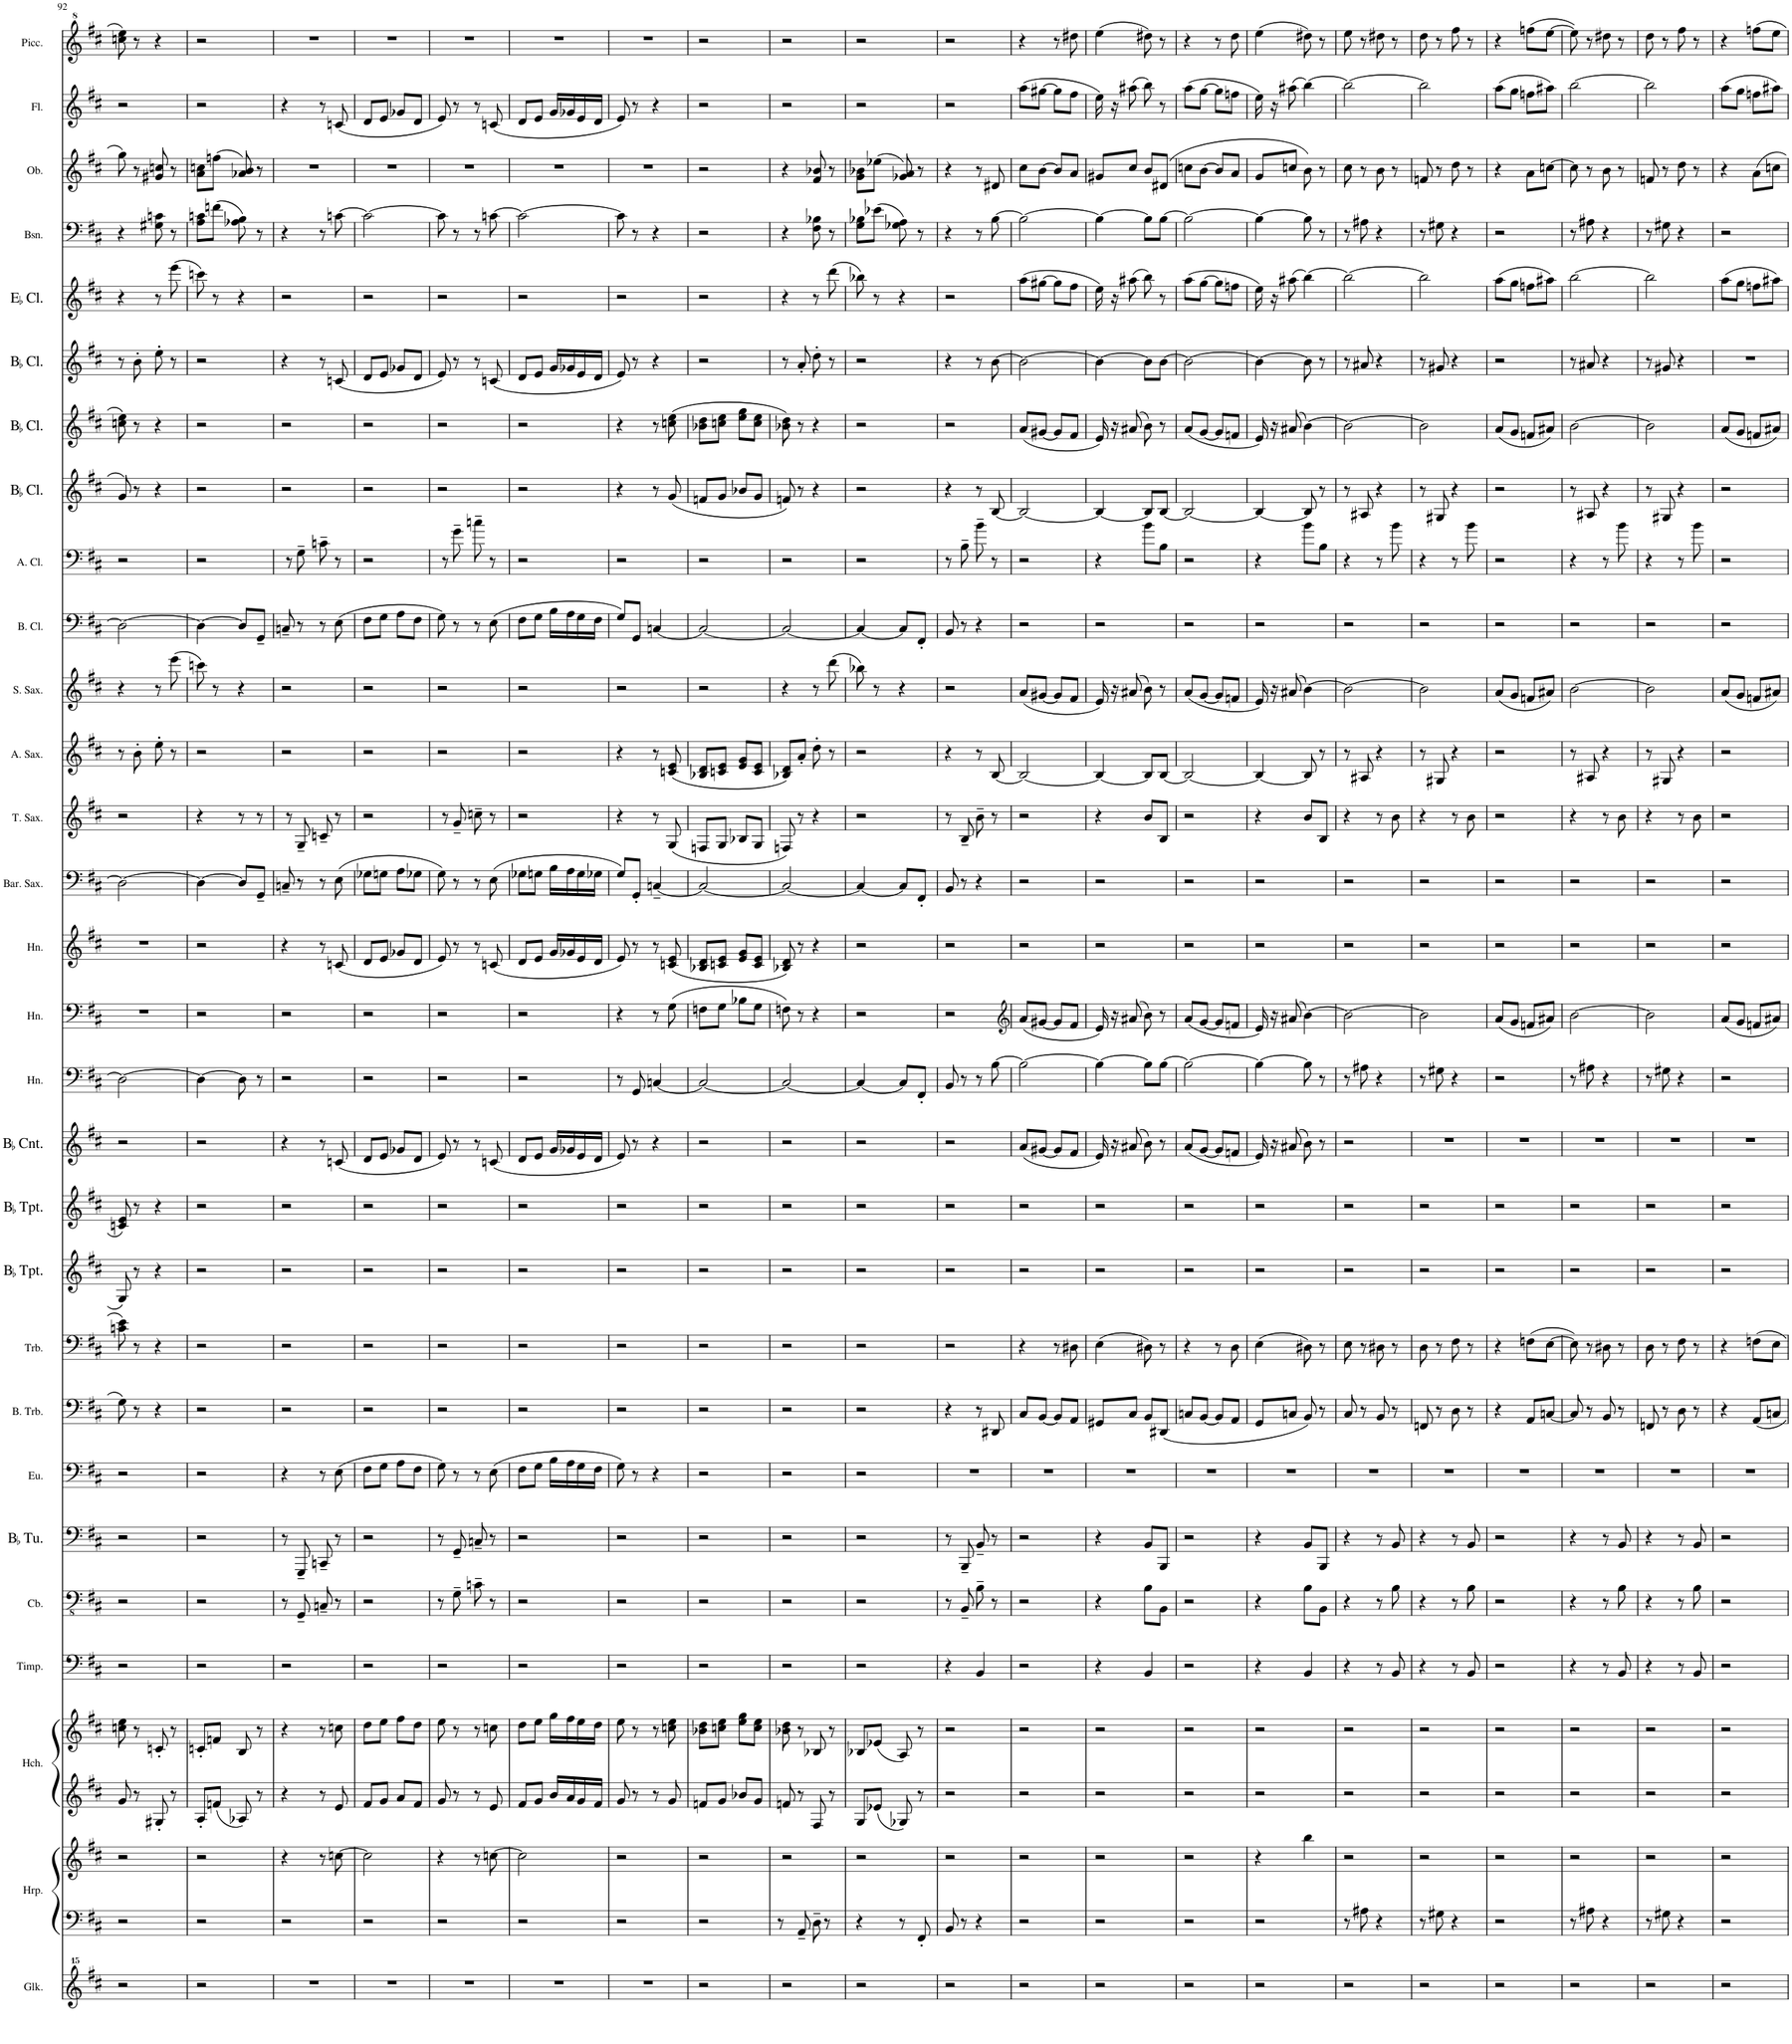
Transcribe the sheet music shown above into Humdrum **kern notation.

**kern	**kern	**kern	**kern	**kern	**kern	**kern	**kern	**kern	**kern	**kern	**kern	**kern	**kern	**kern	**kern	**kern	**kern	**kern	**kern	**kern	**kern	**kern	**kern	**kern	**kern	**kern	**kern	**kern	**kern	**kern
*part29	*part28	*part28	*part27	*part27	*part26	*part25	*part24	*part23	*part22	*part21	*part20	*part19	*part18	*part17	*part16	*part15	*part14	*part13	*part12	*part11	*part10	*part9	*part8	*part7	*part6	*part5	*part4	*part3	*part2	*part1
*staff31	*staff30	*staff29	*staff28	*staff27	*staff26	*staff25	*staff24	*staff23	*staff22	*staff21	*staff20	*staff19	*staff18	*staff17	*staff16	*staff15	*staff14	*staff13	*staff12	*staff11	*staff10	*staff9	*staff8	*staff7	*staff6	*staff5	*staff4	*staff3	*staff2	*staff1
*I"Glockenspiel	*I"Harp	*	*I"Harpsichord	*	*I"Timpani	*I"Double Bass	*I"BaccidentalFlat Tuba	*I"Euphonium	*I"Bass Trombone	*I"Trombone	*I"BaccidentalFlat Trumpet	*I"BaccidentalFlat Trumpet	*I"BaccidentalFlat Cornet	*I"Horn	*I"Horn	*I"Horn	*I"Baritone Saxophone	*I"Tenor Saxophone	*I"Alto Saxophone	*I"Soprano Saxophone	*I"Bass Clarinet	*I"Alto Clarinet	*I"BaccidentalFlat Clarinet	*I"BaccidentalFlat Clarinet	*I"BaccidentalFlat Clarinet	*I"EaccidentalFlat Clarinet	*I"Bassoon	*I"Oboe	*I"Flute	*I"Piccolo
*I'Glk.	*I'Hrp.	*	*I'Hch.	*	*I'Timp.	*	*I'BaccidentalFlat Tu.	*I'Eu.	*I'B. Trb.	*I'Trb.	*I'BaccidentalFlat Tpt.	*I'BaccidentalFlat Tpt.	*I'BaccidentalFlat Cnt.	*I'Hn.	*I'Hn.	*I'Hn.	*I'Bar. Sax.	*I'T. Sax.	*I'A. Sax.	*I'S. Sax.	*I'B. Cl.	*I'A. Cl.	*I'BaccidentalFlat Cl.	*I'BaccidentalFlat Cl.	*I'BaccidentalFlat Cl.	*I'EaccidentalFlat Cl.	*I'Bsn.	*I'Ob.	*I'Fl.	*I'Picc.
!!LO:PB:g=z
*clefG^^2	*clefF4	*clefG2	*clefG2	*clefG2	*clefF4	*clefFv4	*clefF4	*clefF4	*clefF4	*clefF4	*clefG2	*clefG2	*clefG2	*clefF4	*clefF4	*clefG2	*clefF4	*clefG2	*clefG2	*clefG2	*clefF4	*clefF4	*clefG2	*clefG2	*clefG2	*clefG2	*clefF4	*clefG2	*clefG2	*clefG^2
*	*	*	*	*	*	*Trd7c12	*	*	*	*	*Trd1c2	*Trd1c2	*Trd1c2	*Trd4c7	*Trd4c7	*Trd4c7	*Trd12c21	*Trd8c14	*Trd5c9	*Trd1c2	*Trd8c14	*Trd1c2	*Trd1c2	*Trd1c2	*Trd1c2	*Trd-2c-3	*	*	*	*Trd-7c-12
*k[f#c#]	*k[f#c#]	*k[f#c#]	*k[f#c#]	*k[f#c#]	*k[f#c#]	*k[f#c#]	*k[f#c#]	*k[f#c#]	*k[f#c#]	*k[f#c#]	*k[f#c#]	*k[f#c#]	*k[f#c#]	*k[f#c#]	*k[f#c#]	*k[f#c#]	*k[f#c#]	*k[f#c#]	*k[f#c#]	*k[f#c#]	*k[f#c#]	*k[f#c#]	*k[f#c#]	*k[f#c#]	*k[f#c#]	*k[f#c#]	*k[f#c#]	*k[f#c#]	*k[f#c#]	*k[f#c#]
*M2/4	*M2/4	*M2/4	*M2/4	*M2/4	*M2/4	*M2/4	*M2/4	*M2/4	*M2/4	*M2/4	*M2/4	*M2/4	*M2/4	*M2/4	*M2/4	*M2/4	*M2/4	*M2/4	*M2/4	*M2/4	*M2/4	*M2/4	*M2/4	*M2/4	*M2/4	*M2/4	*M2/4	*M2/4	*M2/4	*M2/4
=92	=92	=92	=92	=92	=92	=92	=92	=92	=92	=92	=92	=92	=92	=92	=92	=92	=92	=92	=92	=92	=92	=92	=92	=92	=92	=92	=92	=92	=92	=92
2r	2r	2r	8g/	8ccn\ 8ee\	2r	2r	2r	2r	8G\	8cn\ 8e\	8G/	8cn/ 8e/	2r	2D\_	2r	2r	2D\_	2r	8r	4r	2D\_	2r	8g/	8ccn\ 8ee\	8r	4r	4r	8gg\	2r	8cccn\ 8eee\
.	.	.	8r	8r	.	.	.	.	8r	8r	8r	8r	.	.	.	.	.	.	8b'\	.	.	.	8r	8r	8b'\	.	.	8r	.	8r
.	.	.	8G#X'/	8cn'/	.	.	.	.	4r	4r	4r	4r	.	.	.	.	.	.	8ee'\	8r	.	.	4r	4r	8ee'\	8r	8G#X\ 8cn\	8g#X/ 8ccn/	.	4r
.	.	.	8r	8r	.	.	.	.	.	.	.	.	.	.	.	.	.	.	8r	(8eee\	.	.	.	.	8r	(8eee\	8r	8r	.	.
=93	=93	=93	=93	=93	=93	=93	=93	=93	=93	=93	=93	=93	=93	=93	=93	=93	=93	=93	=93	=93	=93	=93	=93	=93	=93	=93	=93	=93	=93	=93
2r	2r	2r	8A'/L	8cn'/L	2r	2r	2r	2r	2r	2r	2r	2r	2r	4D\_	2r	2r	4D\_	4r	2r	8cccn\)	4D\_	2r	2r	2r	2r	8cccn\)	8A\ 8cn\L	8a\ 8ccn\L	2r	2r
.	.	.	8fn/J	8fn/J	.	.	.	.	.	.	.	.	.	.	.	.	.	.	.	8r	.	.	.	.	.	8r	(8fn\J	(8ffn\J	.	.
.	.	.	8A-X/	8B/	.	.	.	.	.	.	.	.	.	8D\]	.	.	8D/L]	8r	.	4r	8D/L]	.	.	.	.	4r	8A-X\ 8B\)	8a-X/ 8b/)	.	.
.	.	.	8r	8r	.	.	.	.	.	.	.	.	.	8r	.	.	8GG~/J	8r	.	.	8GG~/J	.	.	.	.	.	8r	8r	.	.
=94	=94	=94	=94	=94	=94	=94	=94	=94	=94	=94	=94	=94	=94	=94	=94	=94	=94	=94	=94	=94	=94	=94	=94	=94	=94	=94	=94	=94	=94	=94
2r	2r	4r	4r	4r	2r	8r	8r	4r	2r	2r	2r	2r	4r	2r	2r	4r	8Cn~/	8r	2r	2r	8Cn~/	8r	2r	2r	4r	2r	4r	2r	4r	2r
.	.	.	.	.	.	8GGG~/	8GGG~/	.	.	.	.	.	.	.	.	.	8r	8G~/	.	.	8r	8G~\	.	.	.	.	.	.	.	.
.	.	8r	8r	8r	.	8CCn~/	8CCn~/	8r	.	.	.	.	8r	.	.	8r	8r	8cn~/	.	.	8r	8cn~\	.	.	8r	.	8r	.	8r	.
.	.	[8ccn\	8e/	8ccn\	.	8r	8r	(8E\	.	.	.	.	(8cn/	.	.	(8cn/	(8E\	8r	.	.	(8E\	8r	.	.	(8cn/	.	[8cn\	.	(8cn/	.
=95	=95	=95	=95	=95	=95	=95	=95	=95	=95	=95	=95	=95	=95	=95	=95	=95	=95	=95	=95	=95	=95	=95	=95	=95	=95	=95	=95	=95	=95	=95
2r	2r	2cc\]	8f#/L	8dd\L	2r	2r	2r	8F#\L	2r	2r	2r	2r	8d/L	2r	2r	8d/L	8G-X\L	2r	2r	2r	8F#\L	2r	2r	2r	8d/L	2r	2c\_	2r	8d/L	2r
.	.	.	8g/J	8ee\J	.	.	.	8G\J	.	.	.	.	8e/J	.	.	8e/J	8Gn\J	.	.	.	8G\J	.	.	.	8e/J	.	.	.	8e/J	.
.	.	.	8a/L	8ff#\L	.	.	.	8A\L	.	.	.	.	8g-X/L	.	.	8g-X/L	8A\L	.	.	.	8A\L	.	.	.	8g-X/L	.	.	.	8g-X/L	.
.	.	.	8f#/J	8dd\J	.	.	.	8F#\J	.	.	.	.	8d/J	.	.	8d/J	8G-X\J	.	.	.	8F#\J	.	.	.	8d/J	.	.	.	8d/J	.
=96	=96	=96	=96	=96	=96	=96	=96	=96	=96	=96	=96	=96	=96	=96	=96	=96	=96	=96	=96	=96	=96	=96	=96	=96	=96	=96	=96	=96	=96	=96
2r	2r	4r	8g/	8ee\	2r	8r	8r	8G\)	2r	2r	2r	2r	8e/)	2r	2r	8e/)	8G\)	8r	2r	2r	8G\)	8r	2r	2r	8e/)	2r	8c\]	2r	8e/)	2r
.	.	.	8r	8r	.	8GG~\	8GG~/	8r	.	.	.	.	8r	.	.	8r	8r	8g~/	.	.	8r	8g~\	.	.	8r	.	8r	.	8r	.
.	.	8r	8r	8r	.	8Cn~\	8Cn~/	8r	.	.	.	.	8r	.	.	8r	8r	8ccn~\	.	.	8r	8ccn~\	.	.	8r	.	8r	.	8r	.
.	.	[8ccn\	8e/	8ccn\	.	8r	8r	(8E\	.	.	.	.	(8cn/	.	.	(8cn/	(8E\	8r	.	.	(8E\	8r	.	.	(8cn/	.	[8cn\	.	(8cn/	.
=97	=97	=97	=97	=97	=97	=97	=97	=97	=97	=97	=97	=97	=97	=97	=97	=97	=97	=97	=97	=97	=97	=97	=97	=97	=97	=97	=97	=97	=97	=97
2r	2r	2cc\]	8f#/L	8dd\L	2r	2r	2r	8F#\L	2r	2r	2r	2r	8d/L	2r	2r	8d/L	8G-X\L	2r	2r	2r	8F#\L	2r	2r	2r	8d/L	2r	2c\_	2r	8d/L	2r
.	.	.	8g/J	8ee\J	.	.	.	8G\J	.	.	.	.	8e/J	.	.	8e/J	8Gn\J	.	.	.	8G\J	.	.	.	8e/J	.	.	.	8e/J	.
.	.	.	16b/LL	16gg\LL	.	.	.	16B\LL	.	.	.	.	16g/LL	.	.	16g/LL	16B\LL	.	.	.	16B\LL	.	.	.	16g/LL	.	.	.	16g/LL	.
.	.	.	16a/	16ff#\	.	.	.	16A\	.	.	.	.	16g-X/	.	.	16g-X/	16A\	.	.	.	16A\	.	.	.	16g-X/	.	.	.	16g-X/	.
.	.	.	16g/	16ee\	.	.	.	16G\	.	.	.	.	16e/	.	.	16e/	16G\	.	.	.	16G\	.	.	.	16e/	.	.	.	16e/	.
.	.	.	16f#/JJ	16dd\JJ	.	.	.	16F#\JJ	.	.	.	.	16d/JJ	.	.	16d/JJ	16G-X\JJ	.	.	.	16F#\JJ	.	.	.	16d/JJ	.	.	.	16d/JJ	.
=98	=98	=98	=98	=98	=98	=98	=98	=98	=98	=98	=98	=98	=98	=98	=98	=98	=98	=98	=98	=98	=98	=98	=98	=98	=98	=98	=98	=98	=98	=98
2r	2r	2r	8g/	8ee\	2r	2r	2r	8G\)	2r	2r	2r	2r	8e/)	8r	4r	8e/)	8G/L)	4r	4r	2r	8G/L)	2r	4r	4r	8e/)	2r	8c\]	2r	8e/)	2r
.	.	.	8r	8r	.	.	.	8r	.	.	.	.	8r	8GG/	.	8r	8GG'/J	.	.	.	8GG/J	.	.	.	8r	.	8r	.	8r	.
.	.	.	8r	8r	.	.	.	4r	.	.	.	.	4r	[4Cn/	8r	8r	[4Cn~/	8r	8r	.	[4Cn/	.	8r	8r	4r	.	4r	.	4r	.
.	.	.	8g/	8ccn\ 8ee\	.	.	.	.	.	.	.	.	.	.	(8G\	(8cn/ 8e/	.	(8G/	(8cn/ 8e/	.	.	.	(8g/	(8ccn\ 8ee\	.	.	.	.	.	.
=99	=99	=99	=99	=99	=99	=99	=99	=99	=99	=99	=99	=99	=99	=99	=99	=99	=99	=99	=99	=99	=99	=99	=99	=99	=99	=99	=99	=99	=99	=99
2r	2r	2r	8fn/L	8b-X\ 8dd\L	2r	2r	2r	2r	2r	2r	2r	2r	2r	2C/_	8Fn\L	8B-X/ 8d/L	2C/_	8Fn/L	8B-X/ 8d/L	2r	2C/_	2r	8fn/L	8b-X\ 8dd\L	2r	2r	2r	2r	2r	2r
.	.	.	8g/J	8ccn\ 8ee\J	.	.	.	.	.	.	.	.	.	.	8G\J	8cn/ 8e/J	.	8G/J	8cn/ 8e/J	.	.	.	8g/J	8ccn\ 8ee\J	.	.	.	.	.	.
.	.	.	8b-X/L	8ee\ 8gg\L	.	.	.	.	.	.	.	.	.	.	8B-X\L	8e/ 8g/L	.	8B-X/L	8e/ 8g/L	.	.	.	8b-X/L	8ee\ 8gg\L	.	.	.	.	.	.
.	.	.	8g/J	8cc\ 8ee\J	.	.	.	.	.	.	.	.	.	.	8G\J	8c/ 8e/J	.	8G/J	8c/ 8e/J	.	.	.	8g/J	8cc\ 8ee\J	.	.	.	.	.	.
=100	=100	=100	=100	=100	=100	=100	=100	=100	=100	=100	=100	=100	=100	=100	=100	=100	=100	=100	=100	=100	=100	=100	=100	=100	=100	=100	=100	=100	=100	=100
2r	8r	2r	8fn/	8b-X\ 8dd\	2r	2r	2r	2r	2r	2r	2r	2r	2r	2C/_	8Fn\)	8B-X/ 8d/)	2C/_	8Fn/)	8B-X/ 8d/L)	4r	2C/_	2r	8fn/)	8b-X\ 8dd\)	8r	4r	4r	4r	2r	2r
.	8AA~/	.	8r	8r	.	.	.	.	.	.	.	.	.	.	8r	8r	.	8r	8a'/J	.	.	.	8r	8r	8a'/	.	.	.	.	.
.	8D~\	.	8F#/	8B-X/	.	.	.	.	.	.	.	.	.	.	4r	4r	.	4r	8dd'\	8r	.	.	4r	4r	8dd'\	8r	8F#\ 8B-X\	8f#/ 8b-X/	.	.
.	8r	.	8r	8r	.	.	.	.	.	.	.	.	.	.	.	.	.	.	8r	(8ddd\	.	.	.	.	8r	(8ddd\	8r	8r	.	.
=101	=101	=101	=101	=101	=101	=101	=101	=101	=101	=101	=101	=101	=101	=101	=101	=101	=101	=101	=101	=101	=101	=101	=101	=101	=101	=101	=101	=101	=101	=101
2r	4r	2r	8G/L	8B-X/L	2r	2r	2r	2r	2r	2r	2r	2r	2r	4C/_	2r	2r	4C/_	2r	2r	8bb-X\)	4C/_	2r	2r	2r	2r	8bb-X\)	8G\ 8B-X\L	8g\ 8b-X\L	2r	2r
.	.	.	8e-X/J	(8e-X/J	.	.	.	.	.	.	.	.	.	.	.	.	.	.	.	8r	.	.	.	.	.	8r	(8e-X\J	(8ee-X\J	.	.
.	8r	.	8G-X/	8A/)	.	.	.	.	.	.	.	.	.	8C/L]	.	.	8C/L]	.	.	4r	8C/L]	.	.	.	.	4r	8G-X\ 8A\)	8g-X/ 8a/)	.	.
.	8FF#'/	.	8r	8r	.	.	.	.	.	.	.	.	.	8FF#'/J	.	.	8FF#'/J	.	.	.	8FF#'/J	.	.	.	.	.	8r	8r	.	.
=102	=102	=102	=102	=102	=102	=102	=102	=102	=102	=102	=102	=102	=102	=102	=102	=102	=102	=102	=102	=102	=102	=102	=102	=102	=102	=102	=102	=102	=102	=102
2r	8BB/	2r	2r	2r	4r	8r	8r	2r	4r	2r	2r	2r	2r	8BB/	2r	2r	8BB/	8r	4r	2r	8BB/	8r	4r	2r	4r	2r	4r	4r	2r	2r
.	8r	.	.	.	.	8BBB~/	8BBB~/	.	.	.	.	.	.	8r	.	.	8r	8B~/	.	.	8r	8B~\	.	.	.	.	.	.	.	.
.	4r	.	.	.	4BB/	8BB~\	8BB~/	.	8r	.	.	.	.	8r	.	.	4r	8b~\	8r	.	4r	8b~\	8r	.	8r	.	8r	8r	.	.
.	.	.	.	.	.	8r	8r	.	8DD#X/	.	.	.	.	[8B\	.	.	.	8r	[8B/	.	.	8r	[8B/	.	[8b\	.	[8B\	8d#X/	.	.
=103	=103	=103	=103	=103	=103	=103	=103	=103	=103	=103	=103	=103	=103	=103	=103	=103	=103	=103	=103	=103	=103	=103	=103	=103	=103	=103	=103	=103	=103	=103
*	*	*	*	*	*	*	*	*	*	*	*	*	*	*	*clefG2	*	*	*	*	*	*	*	*	*	*	*	*	*	*	*
2r	2r	2r	2r	2r	2r	2r	2r	2r	8C#/L	4r	2r	2r	(8a/L	2B\_	(8a/L	2r	2r	2r	2B/_	(8a/L	2r	2r	2B/_	(8a/L	2b\_	(8aa\L	2B\_	8cc#\L	(8aa\L	4r
.	.	.	.	.	.	.	.	.	[8BB/J	.	.	.	[8g#X/J	.	[8g#X/J	.	.	.	.	[8g#X/J	.	.	.	[8g#X/J	.	[8gg#X\J	.	[8b\J	[8gg#X\J	.
.	.	.	.	.	.	.	.	.	8BB/L]	8r	.	.	8g#/L]	.	8g#/L]	.	.	.	.	8g#/L]	.	.	.	8g#/L]	.	8gg#\L]	.	8b/L]	8gg#\L]	8r
.	.	.	.	.	.	.	.	.	8AA/J	8D#X\	.	.	8f#/J	.	8f#/J	.	.	.	.	8f#/J	.	.	.	8f#/J	.	8ff#\J	.	8a/J	8ff#\J	8ddd#X\
=104	=104	=104	=104	=104	=104	=104	=104	=104	=104	=104	=104	=104	=104	=104	=104	=104	=104	=104	=104	=104	=104	=104	=104	=104	=104	=104	=104	=104	=104	=104
2r	2r	2r	2r	2r	4r	4r	4r	2r	8GG#X/L	(4E\	2r	2r	16e/)	4B\_	16e/)	2r	2r	4r	4B/_	16e/)	2r	4r	4B/_	16e/)	4b\_	16ee\)	4B\_	8g#X/L	16ee\)	(4eee\
.	.	.	.	.	.	.	.	.	.	.	.	.	16r	.	16r	.	.	.	.	16r	.	.	.	16r	.	16r	.	.	16r	.
.	.	.	.	.	.	.	.	.	8C#/J	.	.	.	(8a#X/	.	(8a#X/	.	.	.	.	(8a#X/	.	.	.	(8a#X/	.	(8aa#X\	.	8cc#/J	(8aa#X\	.
.	.	.	.	.	4BB/	8BB\L	8BB/L	.	8BB/L	8D#X\)	.	.	8b\)	8B\L]	8b\)	.	.	8b/L	8B/L]	8b\)	.	8b\L	8B/L]	8b\)	8b\L]	8bb\)	8B\L]	8b/L	8bb\)	8ddd#X\)
.	.	.	.	.	.	8BBB\J	8BBB/J	.	(8DD#X/J	8r	.	.	8r	[8B\J	8r	.	.	8B/J	[8B/J	8r	.	8B\J	[8B/J	8r	[8b\J	8r	[8B\J	(8d#X/J	8r	8r
=105	=105	=105	=105	=105	=105	=105	=105	=105	=105	=105	=105	=105	=105	=105	=105	=105	=105	=105	=105	=105	=105	=105	=105	=105	=105	=105	=105	=105	=105	=105
2r	2r	2r	2r	2r	2r	2r	2r	2r	8Cn/L	4r	2r	2r	(8a/L	2B\_	(8a/L	2r	2r	2r	2B/_	(8a/L	2r	2r	2B/_	(8a/L	2b\_	(8aa\L	2B\_	8ccn\L	(8aa\L	4r
.	.	.	.	.	.	.	.	.	[8BB/J	.	.	.	[8g/J	.	[8g/J	.	.	.	.	[8g/J	.	.	.	[8g/J	.	[8gg\J	.	[8b\J	[8gg\J	.
.	.	.	.	.	.	.	.	.	8BB/L]	8r	.	.	8g/L]	.	8g/L]	.	.	.	.	8g/L]	.	.	.	8g/L]	.	8gg\L]	.	8b/L]	8gg\L]	8r
.	.	.	.	.	.	.	.	.	8AA/J	8D\	.	.	8fn/J	.	8fn/J	.	.	.	.	8fn/J	.	.	.	8fn/J	.	8ffn\J	.	8a/J	8ffn\J	8ddd\
=106	=106	=106	=106	=106	=106	=106	=106	=106	=106	=106	=106	=106	=106	=106	=106	=106	=106	=106	=106	=106	=106	=106	=106	=106	=106	=106	=106	=106	=106	=106
2r	2r	4r	2r	2r	4r	4r	4r	2r	8GG/L	(4E\	2r	2r	16e/)	4B\_	16e/)	2r	2r	4r	4B/_	16e/)	2r	4r	4B/_	16e/)	4b\_	16ee\)	4B\_	8g/L	16ee\)	(4eee\
.	.	.	.	.	.	.	.	.	.	.	.	.	16r	.	16r	.	.	.	.	16r	.	.	.	16r	.	16r	.	.	16r	.
.	.	.	.	.	.	.	.	.	8Cn/J	.	.	.	(8a#X/	.	(8a#X/	.	.	.	.	(8a#X/	.	.	.	(8a#X/	.	(8aa#X\	.	8ccn/J	(8aa#X\	.
.	.	4bb\	.	.	4BB/	8BB\L	8BB/L	.	8BB/)	8D#X\)	.	.	8b\)	8B\]	[4b\)	.	.	8b/L	8B/]	[4b\)	.	8b\L	8B/]	[4b\)	8b\]	[4bb\)	8B\]	8b\)	[4bb\)	8ddd#X\)
.	.	.	.	.	.	8BBB\J	8BBB/J	.	8r	8r	.	.	8r	8r	.	.	.	8B/J	8r	.	.	8B\J	8r	.	8r	.	8r	8r	.	8r
=107	=107	=107	=107	=107	=107	=107	=107	=107	=107	=107	=107	=107	=107	=107	=107	=107	=107	=107	=107	=107	=107	=107	=107	=107	=107	=107	=107	=107	=107	=107
2r	8r	2r	2r	2r	4r	4r	4r	2r	8C#/	8E\	2r	2r	2r	8r	2b\_	2r	2r	4r	8r	2b\_	2r	4r	8r	2b\_	8r	2bb\_	8r	8cc#\	2bb\_	8eee\
.	8A#X\	.	.	.	.	.	.	.	8r	8r	.	.	.	8A#X\	.	.	.	.	8A#X/	.	.	.	8A#X/	.	8a#X/	.	8A#X\	8r	.	8r
.	4r	.	.	.	8r	8r	8r	.	8BB/	8D#X\	.	.	.	4r	.	.	.	8r	4r	.	.	8r	4r	.	4r	.	4r	8b\	.	8ddd#X\
.	.	.	.	.	8BB/	8BB\	8BB/	.	8r	8r	.	.	.	.	.	.	.	8b\	.	.	.	8b\	.	.	.	.	.	8r	.	8r
=108	=108	=108	=108	=108	=108	=108	=108	=108	=108	=108	=108	=108	=108	=108	=108	=108	=108	=108	=108	=108	=108	=108	=108	=108	=108	=108	=108	=108	=108	=108
2r	8r	2r	2r	2r	4r	4r	4r	2r	8FFn/	8D\	2r	2r	2r	8r	2b\]	2r	2r	4r	8r	2b\]	2r	4r	8r	2b\]	8r	2bb\]	8r	8fn/	2bb\]	8ddd\
.	8G#X\	.	.	.	.	.	.	.	8r	8r	.	.	.	8G#X\	.	.	.	.	8G#X/	.	.	.	8G#X/	.	8g#X/	.	8G#X\	8r	.	8r
.	4r	.	.	.	8r	8r	8r	.	8D\	8F#\	.	.	.	4r	.	.	.	8r	4r	.	.	8r	4r	.	4r	.	4r	8dd\	.	8fff#\
.	.	.	.	.	8BB/	8BB\	8BB/	.	8r	8r	.	.	.	.	.	.	.	8b\	.	.	.	8b\	.	.	.	.	.	8r	.	8r
=109	=109	=109	=109	=109	=109	=109	=109	=109	=109	=109	=109	=109	=109	=109	=109	=109	=109	=109	=109	=109	=109	=109	=109	=109	=109	=109	=109	=109	=109	=109
2r	2r	2r	2r	2r	2r	2r	2r	2r	4r	4r	2r	2r	2r	2r	(8a/L	2r	2r	2r	2r	(8a/L	2r	2r	2r	(8a/L	2r	(8aa\L	2r	4r	(8aa\L	4r
.	.	.	.	.	.	.	.	.	.	.	.	.	.	.	8g/J	.	.	.	.	8g/J	.	.	.	8g/J	.	8gg\J	.	.	8gg\J	.
.	.	.	.	.	.	.	.	.	8AA/L	(8Fn\L	.	.	.	.	8fn/L	.	.	.	.	8fn/L	.	.	.	8fn/L	.	8ffn\L	.	8a\L	8ffn\L	(8fffn\L
.	.	.	.	.	.	.	.	.	[8Cn/J	[8E\J	.	.	.	.	8a#X/J)	.	.	.	.	8a#X/J)	.	.	.	8a#X/J)	.	8aa#X\J)	.	[8ccn\J	8aa#X\J)	[8eee\J
=110	=110	=110	=110	=110	=110	=110	=110	=110	=110	=110	=110	=110	=110	=110	=110	=110	=110	=110	=110	=110	=110	=110	=110	=110	=110	=110	=110	=110	=110	=110
2r	8r	2r	2r	2r	4r	4r	4r	2r	8C/]	8E\])	2r	2r	2r	8r	[2b\	2r	2r	4r	8r	[2b\	2r	4r	8r	[2b\	8r	[2bb\	8r	8cc\]	[2bb\	8eee\])
.	8A#X\	.	.	.	.	.	.	.	8r	8r	.	.	.	8A#X\	.	.	.	.	8A#X/	.	.	.	8A#X/	.	8a#X/	.	8A#X\	8r	.	8r
.	4r	.	.	.	8r	8r	8r	.	8BB/	8D#X\	.	.	.	4r	.	.	.	8r	4r	.	.	8r	4r	.	4r	.	4r	8b\	.	8ddd#X\
.	.	.	.	.	8BB/	8BB\	8BB/	.	8r	8r	.	.	.	.	.	.	.	8b\	.	.	.	8b\	.	.	.	.	.	8r	.	8r
=111	=111	=111	=111	=111	=111	=111	=111	=111	=111	=111	=111	=111	=111	=111	=111	=111	=111	=111	=111	=111	=111	=111	=111	=111	=111	=111	=111	=111	=111	=111
2r	8r	2r	2r	2r	4r	4r	4r	2r	8FFn/	8D\	2r	2r	2r	8r	2b\]	2r	2r	4r	8r	2b\]	2r	4r	8r	2b\]	8r	2bb\]	8r	8fn/	2bb\]	8ddd\
.	8G#X\	.	.	.	.	.	.	.	8r	8r	.	.	.	8G#X\	.	.	.	.	8G#X/	.	.	.	8G#X/	.	8g#X/	.	8G#X\	8r	.	8r
.	4r	.	.	.	8r	8r	8r	.	8D\	8F#\	.	.	.	4r	.	.	.	8r	4r	.	.	8r	4r	.	4r	.	4r	8dd\	.	8fff#\
.	.	.	.	.	8BB/	8BB\	8BB/	.	8r	8r	.	.	.	.	.	.	.	8b\	.	.	.	8b\	.	.	.	.	.	8r	.	8r
=112	=112	=112	=112	=112	=112	=112	=112	=112	=112	=112	=112	=112	=112	=112	=112	=112	=112	=112	=112	=112	=112	=112	=112	=112	=112	=112	=112	=112	=112	=112
2r	2r	2r	2r	2r	2r	2r	2r	2r	4r	4r	2r	2r	2r	2r	(8a/L	2r	2r	2r	2r	(8a/L	2r	2r	2r	(8a/L	2r	(8aa\L	2r	4r	(8aa\L	4r
.	.	.	.	.	.	.	.	.	.	.	.	.	.	.	8g/J	.	.	.	.	8g/J	.	.	.	8g/J	.	8gg\J	.	.	8gg\J	.
.	.	.	.	.	.	.	.	.	8AA/L	8Fn\L	.	.	.	.	8fn/L	.	.	.	.	8fn/L	.	.	.	8fn/L	.	8ffn\L	.	8a\L	8ffn\L	8fffn\L
.	.	.	.	.	.	.	.	.	8Cn/J	8E\J	.	.	.	.	8a#X/J)	.	.	.	.	8a#X/J)	.	.	.	8a#X/J)	.	8aa#X\J)	.	8ccn\J	8aa#X\J)	8eee\J
=	=	=	=	=	=	=	=	=	=	=	=	=	=	=	=	=	=	=	=	=	=	=	=	=	=	=	=	=	=	=
*-	*-	*-	*-	*-	*-	*-	*-	*-	*-	*-	*-	*-	*-	*-	*-	*-	*-	*-	*-	*-	*-	*-	*-	*-	*-	*-	*-	*-	*-	*-
